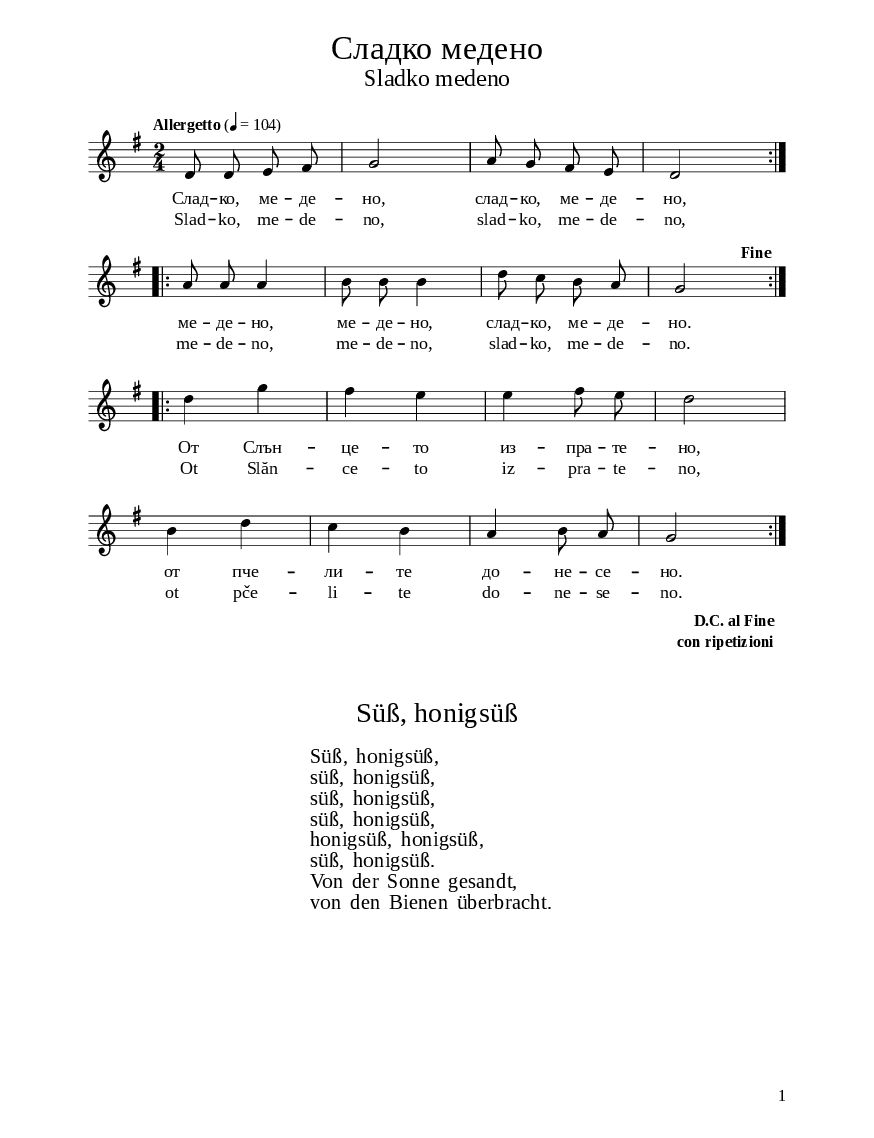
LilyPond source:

\version "2.24.2"

% include paper part and global functions
\include "include/globals.ily"

\bookpart {
  \label #'ref073
  \tocItem \markup "Сладко медено – Sladko medeno"
  \include "include/bookpart-paper.ily"
  \score {
    \include "include/score-layout.ily"

    \new Voice \absolute {
      \clef treble
      \key g \major
      \time 2/4
      \tempoFunc "Allergetto" 4 "104"
      \autoBeamOff


      d'8 d' e' fis' |g'2 | a'8 g' fis' e' | d'2  \bar ":|.:"   \break |

      a'8 a' a'4 | b'8 b' b'4 | d''8 c'' b' a' | \tempo "                 Fine" g'2  \bar ":|.:"  \break |



      d''4 g'' | fis''4 e'' | e''4 fis''8 e'' | d''2 \break |

      b'4 d'' | c''4 b' | a'4 b'8 a' | g'2
      \bar ":|."
    }

    \addlyrics {
      Слад -- ко,
      ме -- де -- но, слад -- ко, ме -- де -- но, ме --
      де -- но, ме -- де -- но, слад -- ко, ме -- де --
      но. От Слън -- це -- то из -- пра -- те -- но,
      от пче -- ли -- те до -- не -- се -- но.
    }

    \addlyrics {
      Slad -- ko,
      me -- de -- no, slad -- ko, me -- de -- no, me --
      de -- no, me -- de -- no, slad -- ko, me -- de --
      no. Ot Slăn -- ce -- to iz -- pra -- te -- no,
      ot pče -- li -- te do -- ne -- se -- no.
    }
    \header {
      title = \titleFunc "Сладко медено" "Sladko medeno"
    }

    \midi{}

  } % score
  \markup \dc-two "D.C. al Fine" "con ripetizioni"

  \markup \empty-two

  % include foreign translation(s) of the song
  \version "2.24.2"

\markup \fill-line { \fontsize #deTitleFontSize "Süß, honigsüß" }
\markup \null
\markup \null
\markup \fontsize #deCoupletFontSize {
  \hspace #20
  \override #`(baseline-skip . ,deCoupletBaselineSkip)

  \column {
       
  \line { " "Süß, honigsüß, }
  \line { " " süß, honigsüß, }
  \line { " " süß, honigsüß, }
  \line { " " süß, honigsüß, }

  \line { " "honigsüß, honigsüß, }
  \line { " "  süß, honigsüß.}

  \line { " "Von der Sonne gesandt, }
  \line { " " von den Bienen überbracht. }

      
      
       
    }
    
    
}
    


} % bookpart
